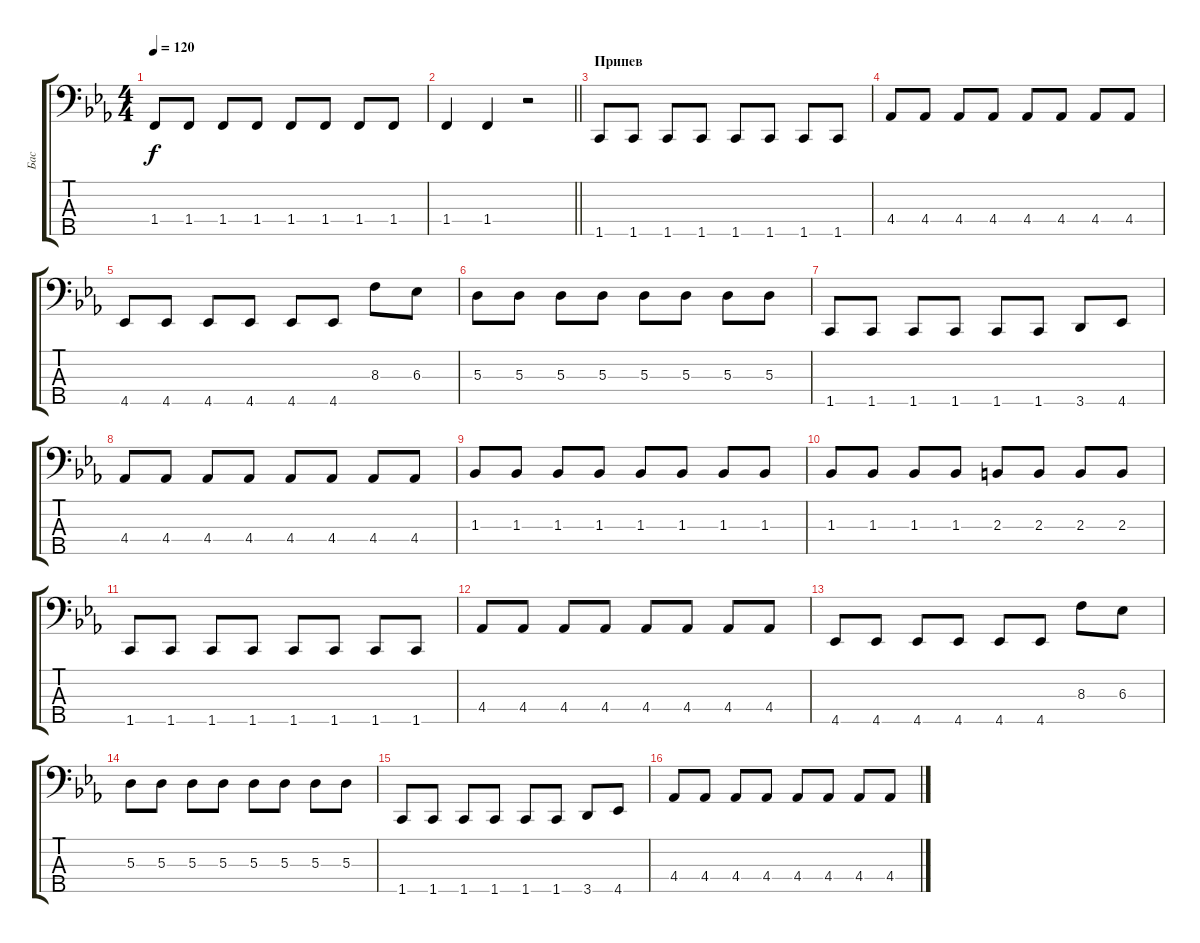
\track ("Бас" "Бас") {instrument electricbassfinger}
\staff {score tabs}
\tuning (G2 D2 A1 E1 B0) {hide}
\ts (4 4)
\tempo 120
\clef f4
\ks cminor
1.4.8{dy f} 1.4.8 1.4.8 1.4.8 1.4.8 1.4.8 1.4.8 1.4.8 |
\barLineRight lightlight
1.4.4 1.4.4 r.2 |
\section ("" "Припев")
1.5.8 1.5.8 1.5.8 1.5.8 1.5.8 1.5.8 1.5.8 1.5.8 |
4.4.8 4.4.8 4.4.8 4.4.8 4.4.8 4.4.8 4.4.8 4.4.8 |
4.5.8 4.5.8 4.5.8 4.5.8 4.5.8 4.5.8 8.3.8 6.3.8 |
5.3.8 5.3.8 5.3.8 5.3.8 5.3.8 5.3.8 5.3.8 5.3.8 |
1.5.8 1.5.8 1.5.8 1.5.8 1.5.8 1.5.8 3.5.8 4.5.8 |
4.4.8 4.4.8 4.4.8 4.4.8 4.4.8 4.4.8 4.4.8 4.4.8 |
1.3.8 1.3.8 1.3.8 1.3.8 1.3.8 1.3.8 1.3.8 1.3.8 |
1.3.8 1.3.8 1.3.8 1.3.8 2.3.8 2.3.8 2.3.8 2.3.8 |
1.5.8 1.5.8 1.5.8 1.5.8 1.5.8 1.5.8 1.5.8 1.5.8 |
4.4.8 4.4.8 4.4.8 4.4.8 4.4.8 4.4.8 4.4.8 4.4.8 |
4.5.8 4.5.8 4.5.8 4.5.8 4.5.8 4.5.8 8.3.8 6.3.8 |
5.3.8 5.3.8 5.3.8 5.3.8 5.3.8 5.3.8 5.3.8 5.3.8 |
1.5.8 1.5.8 1.5.8 1.5.8 1.5.8 1.5.8 3.5.8 4.5.8 |
4.4.8 4.4.8 4.4.8 4.4.8 4.4.8 4.4.8 4.4.8 4.4.8
